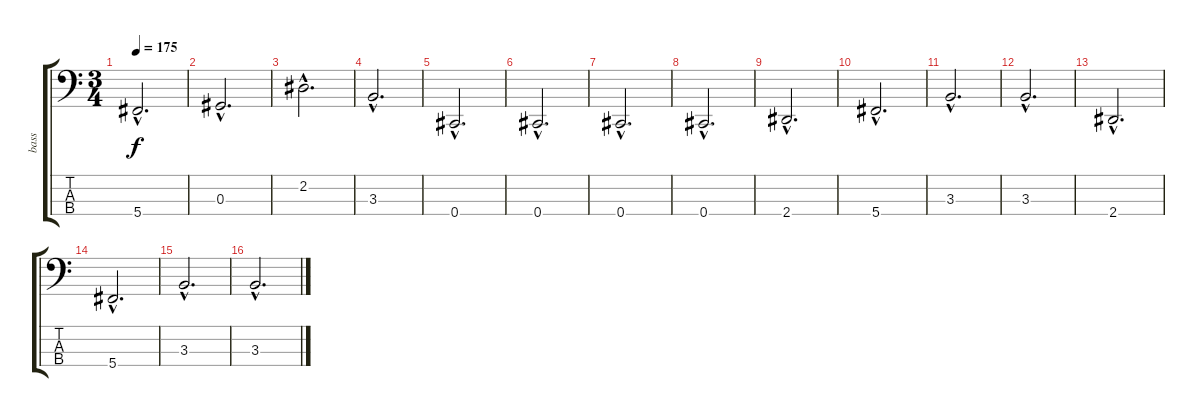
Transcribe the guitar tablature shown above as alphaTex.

\track ("bass" "bass") {instrument electricbassfinger}
\staff {score tabs}
\tuning (Gb2 Db2 Ab1 Db1) {hide}
\ts (3 4)
\tempo 175
\clef f4
\ks c
5.4{hac}.2{d dy f} |
0.3{hac}.2{d} |
2.2{hac}.2{d} |
3.3{hac}.2{d} |
0.4{hac}.2{d} |
0.4{hac}.2{d} |
0.4{hac}.2{d} |
0.4{hac}.2{d} |
2.4{hac}.2{d} |
5.4{hac}.2{d} |
3.3{hac}.2{d} |
3.3{hac}.2{d} |
2.4{hac}.2{d} |
5.4{hac}.2{d} |
3.3{hac}.2{d} |
3.3{hac}.2{d}
